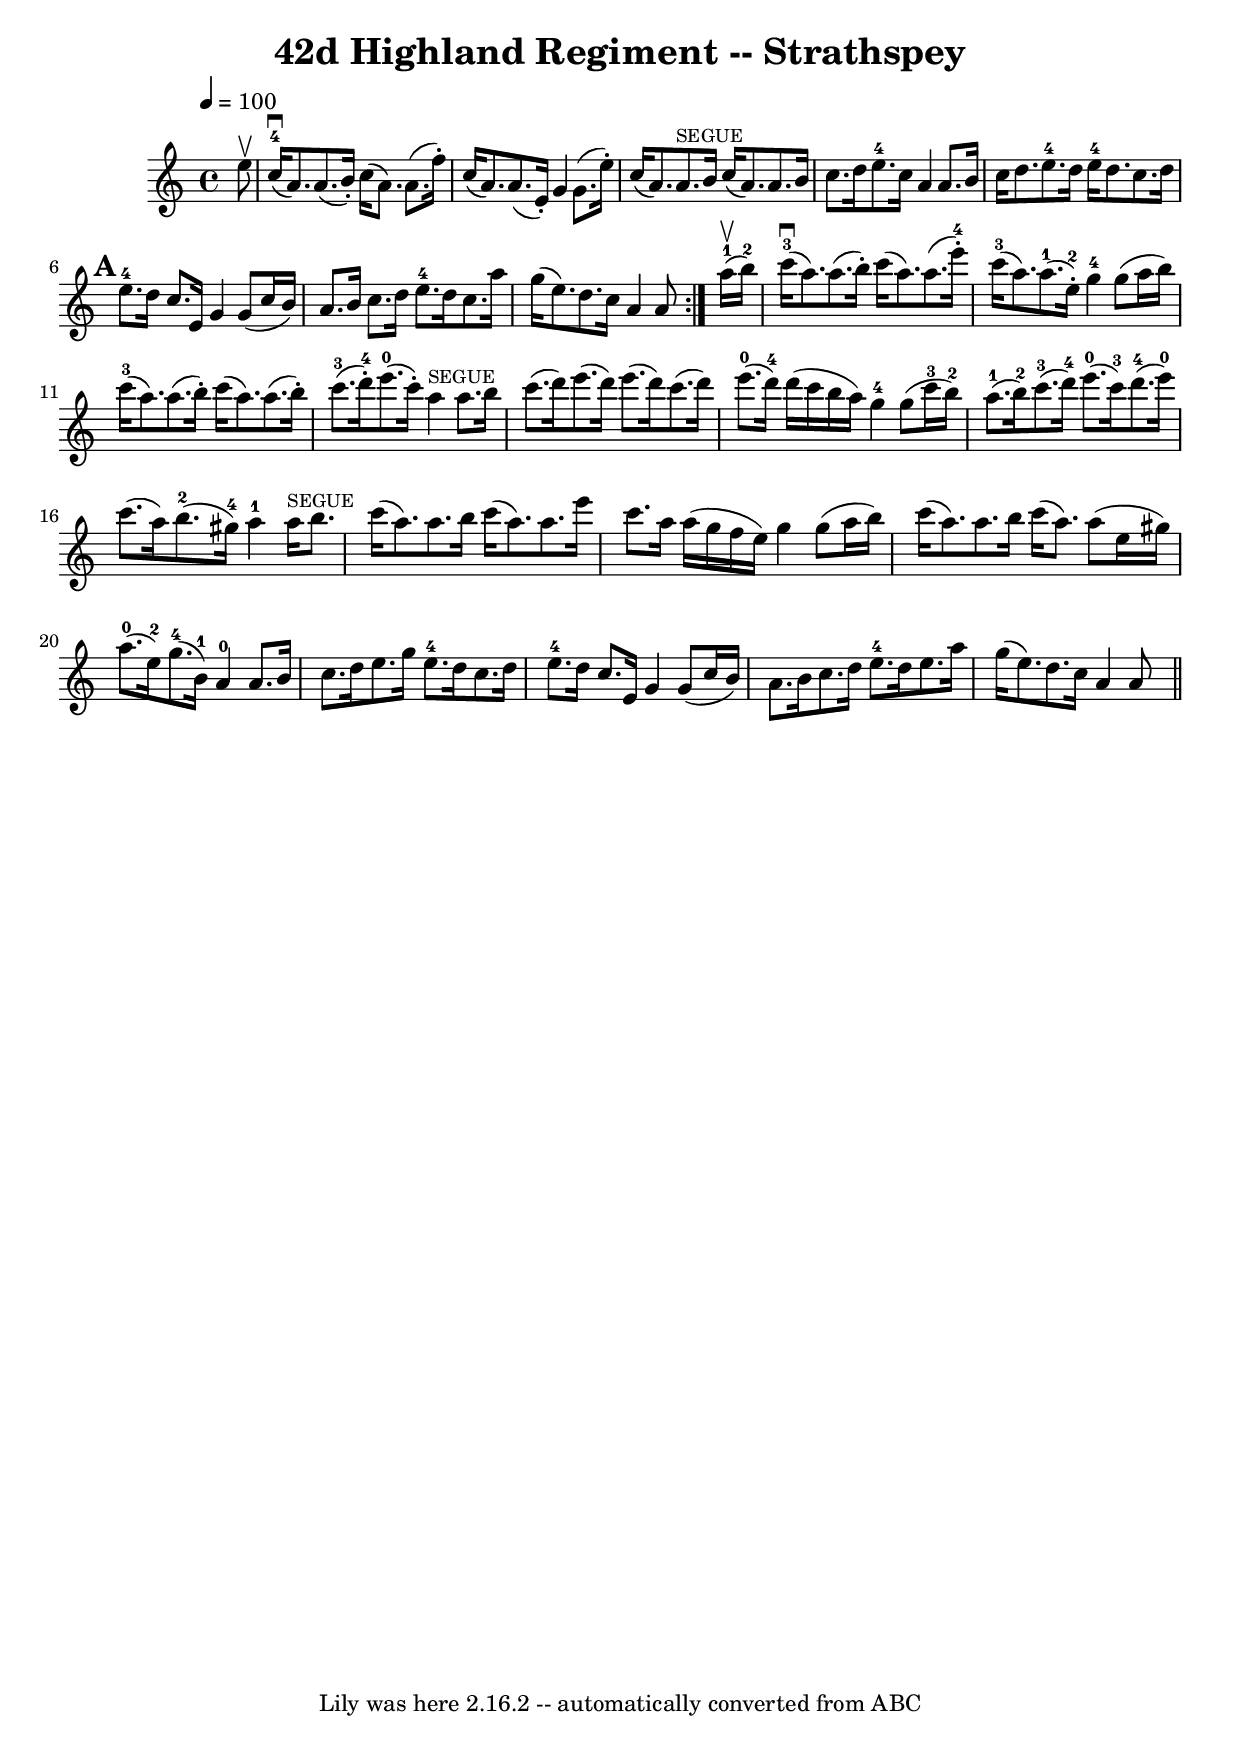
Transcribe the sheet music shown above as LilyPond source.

\version "2.16.2"
\include "Mammoth.ily"
\header {
  %% book = "Ryan's Mammoth Collection"
 crossRefNumber = "1"
 footnotes = "\\\\161 962"
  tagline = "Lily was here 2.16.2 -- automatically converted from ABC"
  title = "42d Highland Regiment -- Strathspey"

}
voicedefault =  {
  \override Staff.TimeSignature #'style = #'C
  \override Score.SpacingSpanner #'common-shortest-duration = #(ly:make-moment 1 2)
  \time 4/4
  \tempo 4=100
  
  \key a \minor

  \partial 8
  
  \repeat volta 2 {
 e''8^\upbow  |
 c''16-4[(^\downbow a'8.) a'8. (b'16-.)] c''16 (a'8.) a'8. (f''16-.) |
 c''16[(a'8.) a'8. (e'16-.)] g'4 g'8. (e''16-.) |
 c''16[(a'8.) a'8.^\segue b'16] c''16[(a'8.) a'8. b'16] |
 c''8.[d''16 e''8.-4 c''16] a'4 a'8. b'16 |
 c''16[d''8. e''8.-4 d''16] e''16-4[d''8. c''8. d''16] |
    \mark \default e''8.-4[d''16] c''8.[e'16] g'4 g'8(c''16 b'16)   |
 a'8. b'16 c''8. d''16 e''8.-4[d''16 c''8. a''16] |
 g''16[(e''8.) d''8. c''16] a'4 a'8
    
  }
 a''16-1^\upbow(b''16-2) |
 c'''16-3[(^\downbow a''8.) a''8. (b''16-.)] c'''16[(a''8.) a''8. (e'''16-4-.)] |
 c'''16-3[(a''8.) a''8.-1(e''16-2-.)] g''4-4 g''8 (a''16 b''16) |
 c'''16-3[(a''8.) a''8. (b''16-.)] c'''16[(a''8.) a''8. (b''16-.)] |
 c'''8.-3[(d'''16-4-.) e'''8.-0(c'''16-.)] a''4^\segue a''8. b''16 |
 c'''8.[(d'''16) e'''8. (d'''16)] e'''8.[(d'''16) c'''8. (d'''16)] |
 e'''8.-0(d'''16-4) d'''16 (c'''16 b''16 a''16) g''4-4 g''8 (c'''16-3 b''16-2) |
 a''8.-1[(b''16-2) c'''8.-3(d'''16-4)] e'''8.-0[(c'''16-3) d'''8.-4(e'''16-0)] |
 c'''8.[(a''16) b''8.-2(gs''16-4)] a''4-1 a''16^\segue b''8. |
 c'''16[(a''8.) a''8. b''16] c'''16[(a''8.) a''8. e'''16] |
 c'''8. a''16 a''16 (g''16 f''16 e''16) g''4 g''8 (a''16 b''16) |
 c'''16[(a''8.) a''8. b''16] c'''16 (a''8.) a''8 (e''16 gs''16) |
 a''8.-0[(e''16-2) g''8.-4(b'16-1)] a'4-0 a'8. b'16 |
 c''8.[d''16 e''8. g''16] e''8.-4[d''16 c''8. d''16] |
 e''8.-4 d''16 c''8. e'16 g'4 g'8 (c''16 b'16) |
 a'8.[b'16 c''8. d''16] e''8.-4[d''16 e''8. a''16] |
 g''16[(e''8.) d''8. c''16] a'4 a'8 s8 | \bar "||"

}

\score{
  <<
    \context Staff="default"
    {
      \voicedefault
      
    }
  >>
  \layout {
    
  }
  \midi {
  }

}
